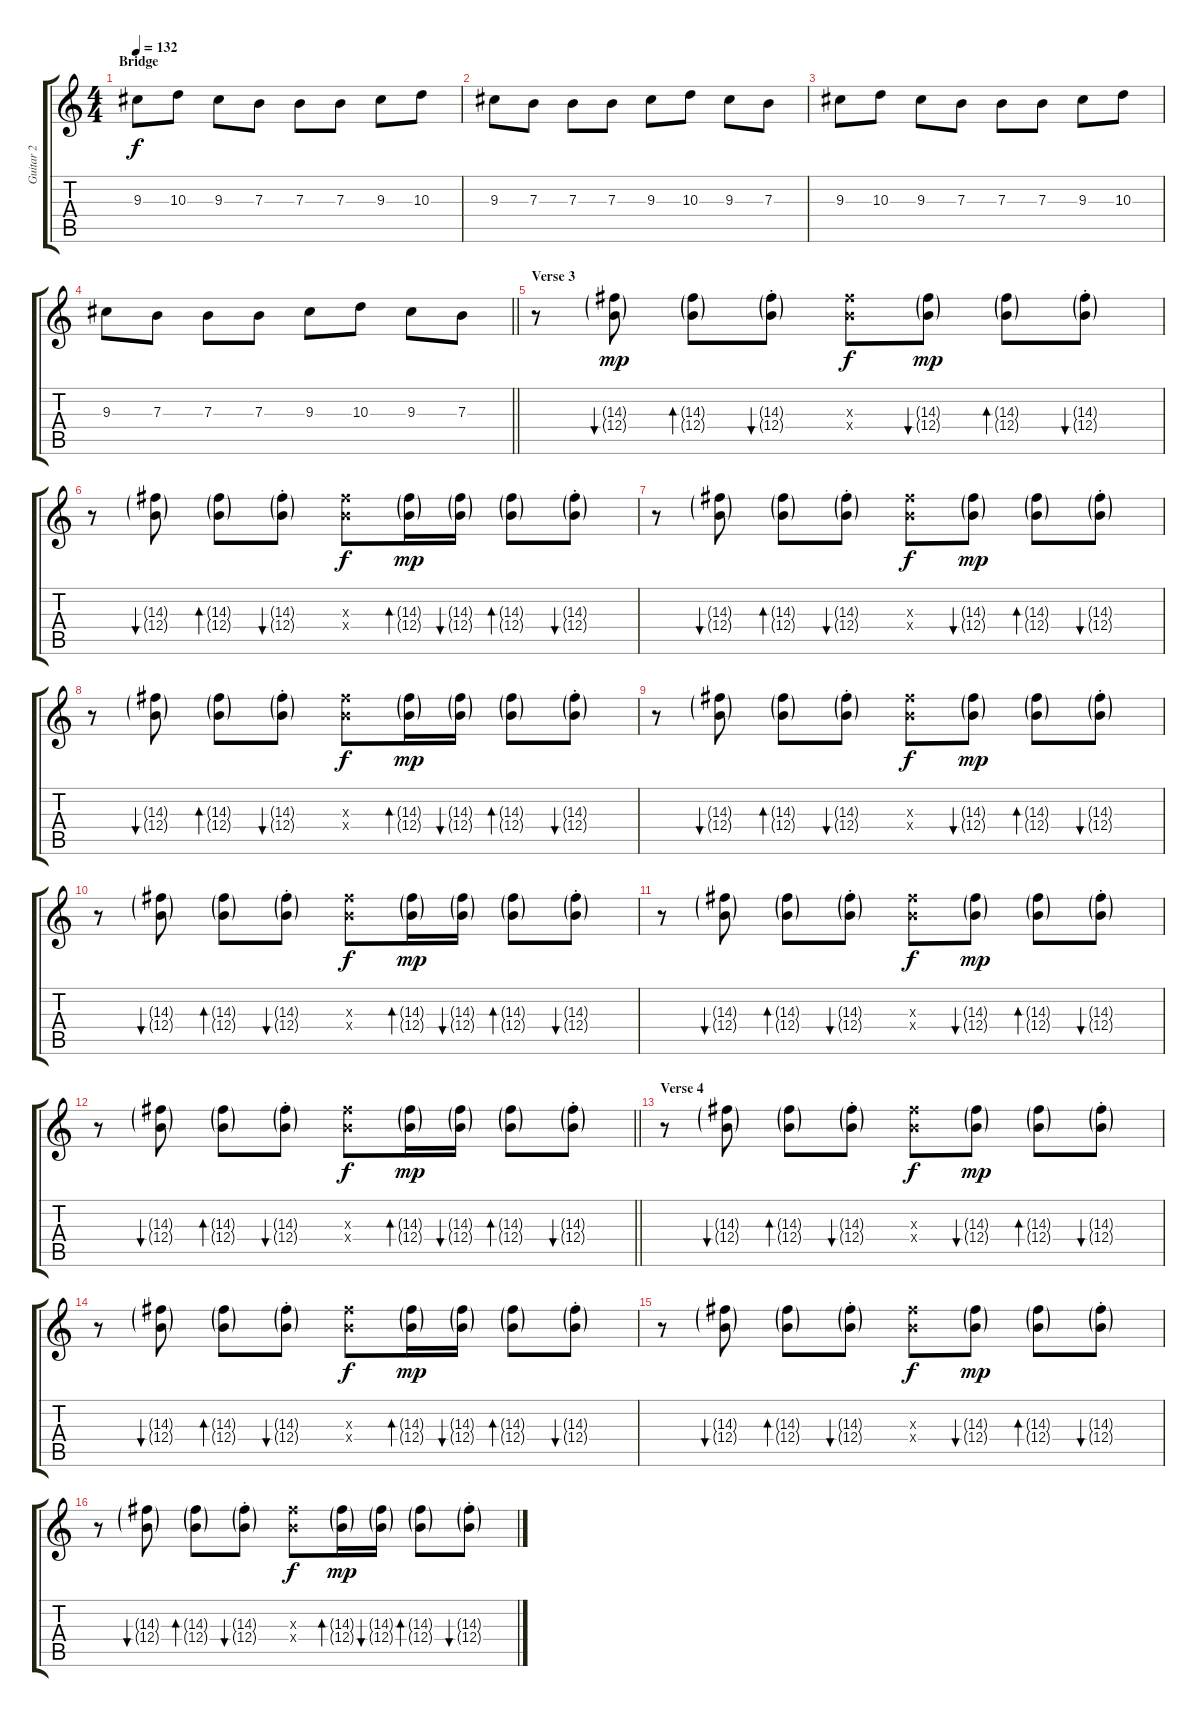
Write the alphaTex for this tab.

\track ("Guitar 2" "Guitar 2") {instrument distortionguitar}
\staff {score tabs}
\tuning (Db4 Ab3 E3 B2 Gb2 B1) {hide}
\ts (4 4)
\section ("" "Bridge")
\tempo 132
\clef g2
\ks c
9.3.8{dy f} 10.3.8 9.3.8 7.3.8 7.3.8 7.3.8 9.3.8 10.3.8 |
9.3.8 7.3.8 7.3.8 7.3.8 9.3.8 10.3.8 9.3.8 7.3.8 |
9.3.8 10.3.8 9.3.8 7.3.8 7.3.8 7.3.8 9.3.8 10.3.8 |
\barLineRight lightlight
9.3.8 7.3.8 7.3.8 7.3.8 9.3.8 10.3.8 9.3.8 7.3.8 |
\section ("" "Verse 3")
r.8 (14.3{g} 12.4{g}).8{bu 60 dy mp} (14.3{g} 12.4{g}).8{bd 60} (14.3{g st} 12.4{g st}).8{bu 60} (14.3{x} 12.4{x}).8{dy f} (14.3{g} 12.4{g}).8{bu 60 dy mp} (14.3{g} 12.4{g}).8{bd 60} (14.3{g st} 12.4{g st}).8{bu 60} |
r.8 (14.3{g} 12.4{g}).8{bu 60} (14.3{g} 12.4{g}).8{bd 60} (14.3{g st} 12.4{g st}).8{bu 60} (14.3{x} 12.4{x}).8{dy f} (14.3{g} 12.4{g}).16{bd 60 dy mp} (14.3{g} 12.4{g}).16{bu 60} (14.3{g} 12.4{g}).8{bd 60} (14.3{g st} 12.4{g st}).8{bu 60} |
r.8 (14.3{g} 12.4{g}).8{bu 60} (14.3{g} 12.4{g}).8{bd 60} (14.3{g st} 12.4{g st}).8{bu 60} (14.3{x} 12.4{x}).8{dy f} (14.3{g} 12.4{g}).8{bu 60 dy mp} (14.3{g} 12.4{g}).8{bd 60} (14.3{g st} 12.4{g st}).8{bu 60} |
r.8 (14.3{g} 12.4{g}).8{bu 60} (14.3{g} 12.4{g}).8{bd 60} (14.3{g st} 12.4{g st}).8{bu 60} (14.3{x} 12.4{x}).8{dy f} (14.3{g} 12.4{g}).16{bd 60 dy mp} (14.3{g} 12.4{g}).16{bu 60} (14.3{g} 12.4{g}).8{bd 60} (14.3{g st} 12.4{g st}).8{bu 60} |
r.8 (14.3{g} 12.4{g}).8{bu 60} (14.3{g} 12.4{g}).8{bd 60} (14.3{g st} 12.4{g st}).8{bu 60} (14.3{x} 12.4{x}).8{dy f} (14.3{g} 12.4{g}).8{bu 60 dy mp} (14.3{g} 12.4{g}).8{bd 60} (14.3{g st} 12.4{g st}).8{bu 60} |
r.8 (14.3{g} 12.4{g}).8{bu 60} (14.3{g} 12.4{g}).8{bd 60} (14.3{g st} 12.4{g st}).8{bu 60} (14.3{x} 12.4{x}).8{dy f} (14.3{g} 12.4{g}).16{bd 60 dy mp} (14.3{g} 12.4{g}).16{bu 60} (14.3{g} 12.4{g}).8{bd 60} (14.3{g st} 12.4{g st}).8{bu 60} |
r.8 (14.3{g} 12.4{g}).8{bu 60} (14.3{g} 12.4{g}).8{bd 60} (14.3{g st} 12.4{g st}).8{bu 60} (14.3{x} 12.4{x}).8{dy f} (14.3{g} 12.4{g}).8{bu 60 dy mp} (14.3{g} 12.4{g}).8{bd 60} (14.3{g st} 12.4{g st}).8{bu 60} |
\barLineRight lightlight
r.8 (14.3{g} 12.4{g}).8{bu 60} (14.3{g} 12.4{g}).8{bd 60} (14.3{g st} 12.4{g st}).8{bu 60} (14.3{x} 12.4{x}).8{dy f} (14.3{g} 12.4{g}).16{bd 60 dy mp} (14.3{g} 12.4{g}).16{bu 60} (14.3{g} 12.4{g}).8{bd 60} (14.3{g st} 12.4{g st}).8{bu 60} |
\section ("" "Verse 4")
r.8 (14.3{g} 12.4{g}).8{bu 60} (14.3{g} 12.4{g}).8{bd 60} (14.3{g st} 12.4{g st}).8{bu 60} (14.3{x} 12.4{x}).8{dy f} (14.3{g} 12.4{g}).8{bu 60 dy mp} (14.3{g} 12.4{g}).8{bd 60} (14.3{g st} 12.4{g st}).8{bu 60} |
r.8 (14.3{g} 12.4{g}).8{bu 60} (14.3{g} 12.4{g}).8{bd 60} (14.3{g st} 12.4{g st}).8{bu 60} (14.3{x} 12.4{x}).8{dy f} (14.3{g} 12.4{g}).16{bd 60 dy mp} (14.3{g} 12.4{g}).16{bu 60} (14.3{g} 12.4{g}).8{bd 60} (14.3{g st} 12.4{g st}).8{bu 60} |
r.8 (14.3{g} 12.4{g}).8{bu 60} (14.3{g} 12.4{g}).8{bd 60} (14.3{g st} 12.4{g st}).8{bu 60} (14.3{x} 12.4{x}).8{dy f} (14.3{g} 12.4{g}).8{bu 60 dy mp} (14.3{g} 12.4{g}).8{bd 60} (14.3{g st} 12.4{g st}).8{bu 60} |
r.8 (14.3{g} 12.4{g}).8{bu 60} (14.3{g} 12.4{g}).8{bd 60} (14.3{g st} 12.4{g st}).8{bu 60} (14.3{x} 12.4{x}).8{dy f} (14.3{g} 12.4{g}).16{bd 60 dy mp} (14.3{g} 12.4{g}).16{bu 60} (14.3{g} 12.4{g}).8{bd 60} (14.3{g st} 12.4{g st}).8{bu 60}
